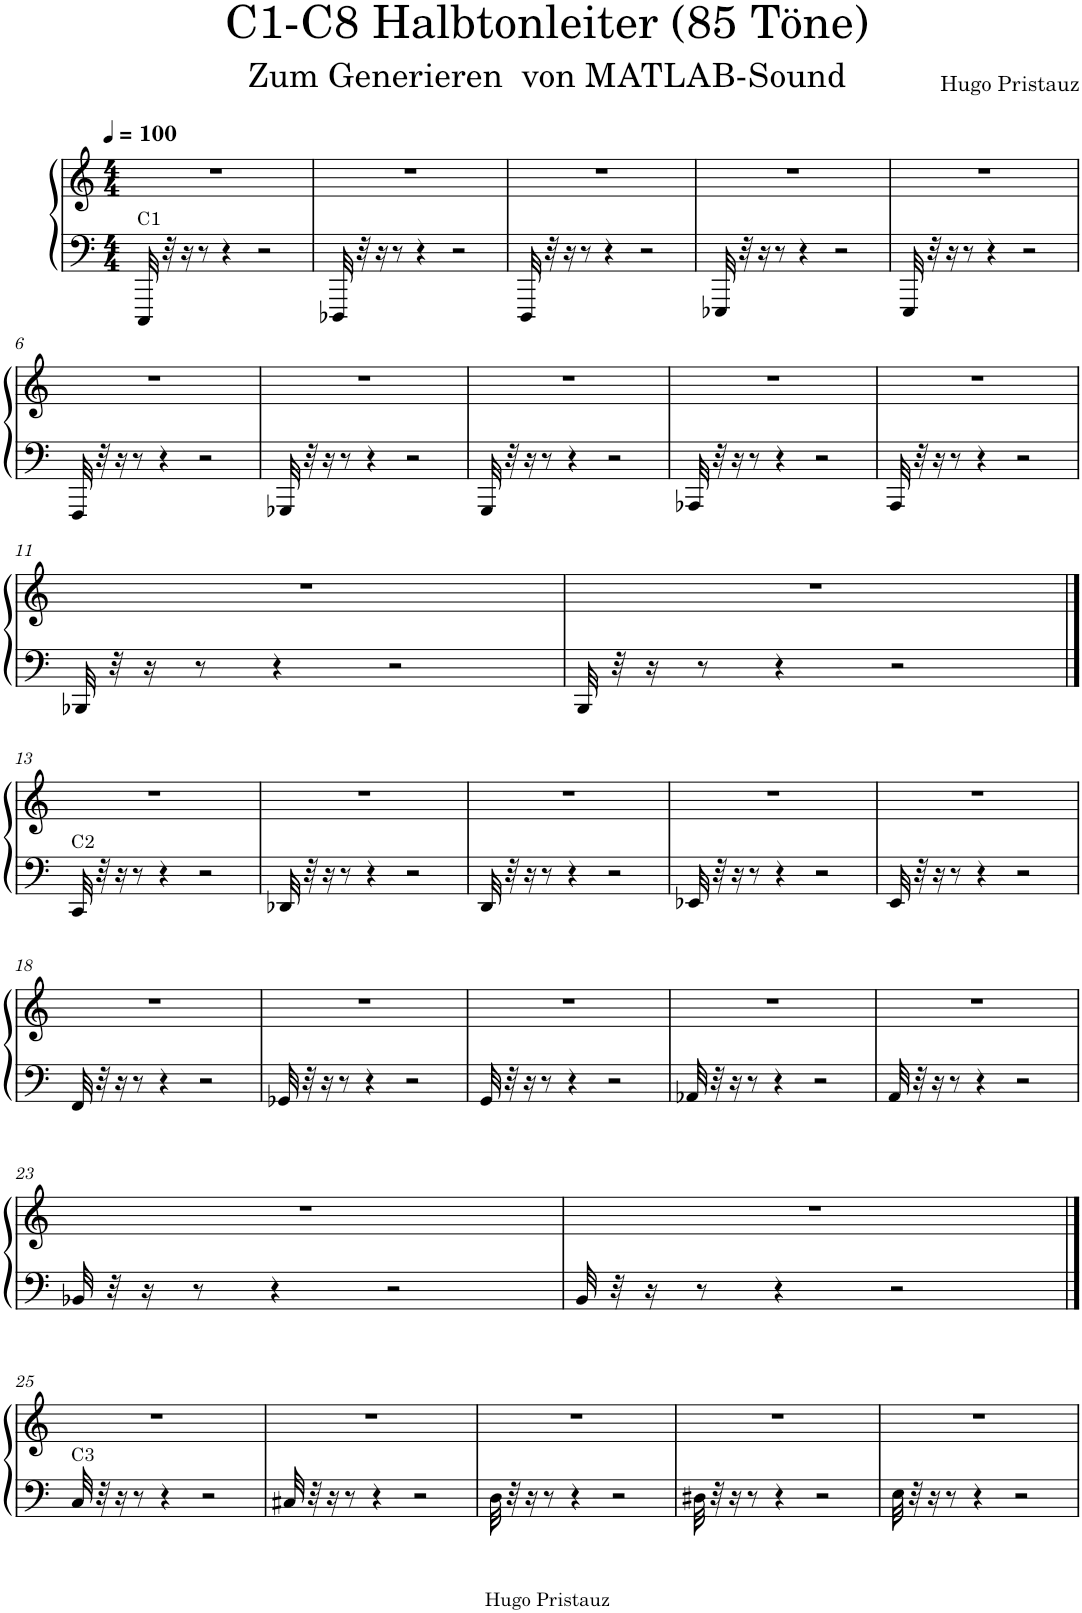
**kern	**kern
*part1	*part1
*staff2	*staff1
*I"Klavier	*
*I'Klav.	*
*clefF4	*clefG2
*k[]	*k[]
*M4/4	*M4/4
*MM100	*MM100
=1	=1
!LO:TX:a:t=C1	!
32CCC/	1r
32r	.
16r	.
8r	.
4r	.
2r	.
=2	=2
32DDD-X/	1r
32r	.
16r	.
8r	.
4r	.
2r	.
=3	=3
32DDD/	1r
32r	.
16r	.
8r	.
4r	.
2r	.
=4	=4
32EEE-X/	1r
32r	.
16r	.
8r	.
4r	.
2r	.
=5	=5
32EEE/	1r
32r	.
16r	.
8r	.
4r	.
2r	.
!!LO:LB:g=z
=6	=6
32FFF/	1r
32r	.
16r	.
8r	.
4r	.
2r	.
=7	=7
32GGG-X/	1r
32r	.
16r	.
8r	.
4r	.
2r	.
=8	=8
32GGG/	1r
32r	.
16r	.
8r	.
4r	.
2r	.
=9	=9
32AAA-X/	1r
32r	.
16r	.
8r	.
4r	.
2r	.
=10	=10
32AAA/	1r
32r	.
16r	.
8r	.
4r	.
2r	.
!!LO:LB:g=z
=11	=11
32BBB-X/	1r
32r	.
16r	.
8r	.
4r	.
2r	.
=12	=12
32BBB/	1r
32r	.
16r	.
8r	.
4r	.
2r	.
!!LO:LB:g=z
==13	==13
!LO:TX:a:t=C2	!
32CC/	1r
32r	.
16r	.
8r	.
4r	.
2r	.
=14	=14
32DD-X/	1r
32r	.
16r	.
8r	.
4r	.
2r	.
=15	=15
32DD/	1r
32r	.
16r	.
8r	.
4r	.
2r	.
=16	=16
32EE-X/	1r
32r	.
16r	.
8r	.
4r	.
2r	.
=17	=17
32EE/	1r
32r	.
16r	.
8r	.
4r	.
2r	.
!!LO:LB:g=z
=18	=18
32FF/	1r
32r	.
16r	.
8r	.
4r	.
2r	.
=19	=19
32GG-X/	1r
32r	.
16r	.
8r	.
4r	.
2r	.
=20	=20
32GG/	1r
32r	.
16r	.
8r	.
4r	.
2r	.
=21	=21
32AA-X/	1r
32r	.
16r	.
8r	.
4r	.
2r	.
=22	=22
32AA/	1r
32r	.
16r	.
8r	.
4r	.
2r	.
!!LO:LB:g=z
=23	=23
32BB-X/	1r
32r	.
16r	.
8r	.
4r	.
2r	.
=24	=24
32BB/	1r
32r	.
16r	.
8r	.
4r	.
2r	.
!!LO:LB:g=z
==25	==25
!LO:TX:a:t=C3	!
32C/	1r
32r	.
16r	.
8r	.
4r	.
2r	.
=26	=26
32C#X/	1r
32r	.
16r	.
8r	.
4r	.
2r	.
=27	=27
32D\	1r
32r	.
16r	.
8r	.
4r	.
2r	.
=28	=28
32D#X\	1r
32r	.
16r	.
8r	.
4r	.
2r	.
=29	=29
32E\	1r
32r	.
16r	.
8r	.
4r	.
2r	.
=	=
*-	*-
